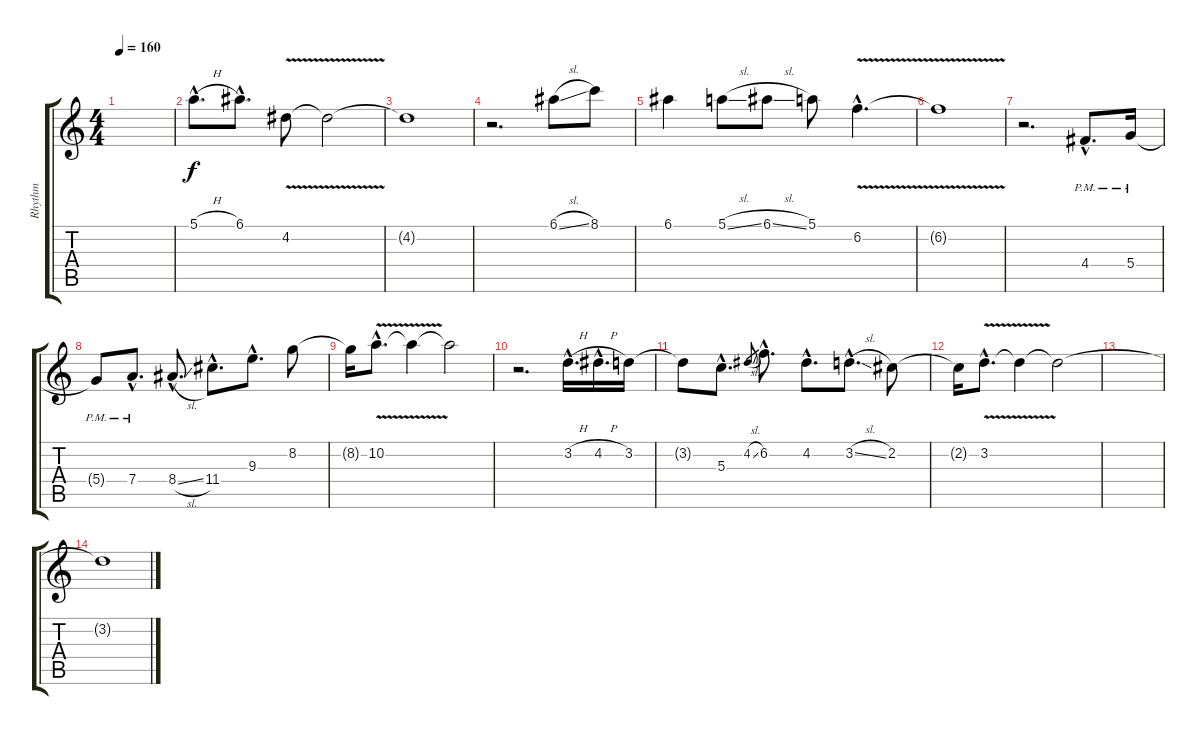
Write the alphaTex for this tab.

\track ("Rhythm" "Rhythm") {instrument acousticguitarnylon}
\staff {score tabs}
\tuning (E4 B3 G3 D3 A2 E2) {hide}
\ts (4 4)
\tempo 160
\clef g2
\ks c
|
5.1{h hac}.8{d} 6.1{hac}.8{d} 4.2{v}.8 4.2{t}.2 |
4.2{t}.1 |
r.2{d} 6.1{sl}.8 8.1.8 |
6.1.4 5.1{sl}.8 6.1{sl}.8 5.1.8 6.2{v hac}.4{d} |
6.2{t}.1 |
r.2{d} 4.4{hac pm}.8{d} 5.4{pm}.16 |
5.4{pm t}.8 7.4{hac pm}.8{d} 8.4{sl hac}.8{d} 11.4{hac}.8{d} 9.3{hac}.8{d} 8.2.8 |
8.2{t}.16 10.2{v hac}.8{d} 10.2{t}.4 10.2{t}.2 |
r.2{d} 3.2{h hac}.16{d} 4.2{h hac}.16{d} 3.2.16 |
3.2{t}.8 5.3{hac}.8{d} 4.2{sl}.8{gr} 6.2{hac}.8{d} 4.2{hac}.8{d} 3.2{sl hac}.8{d} 2.2.8 |
2.2{t}.16 3.2{v hac}.8{d} 3.2{t}.4 3.2{t}.2 |
|
3.2{t}.1
